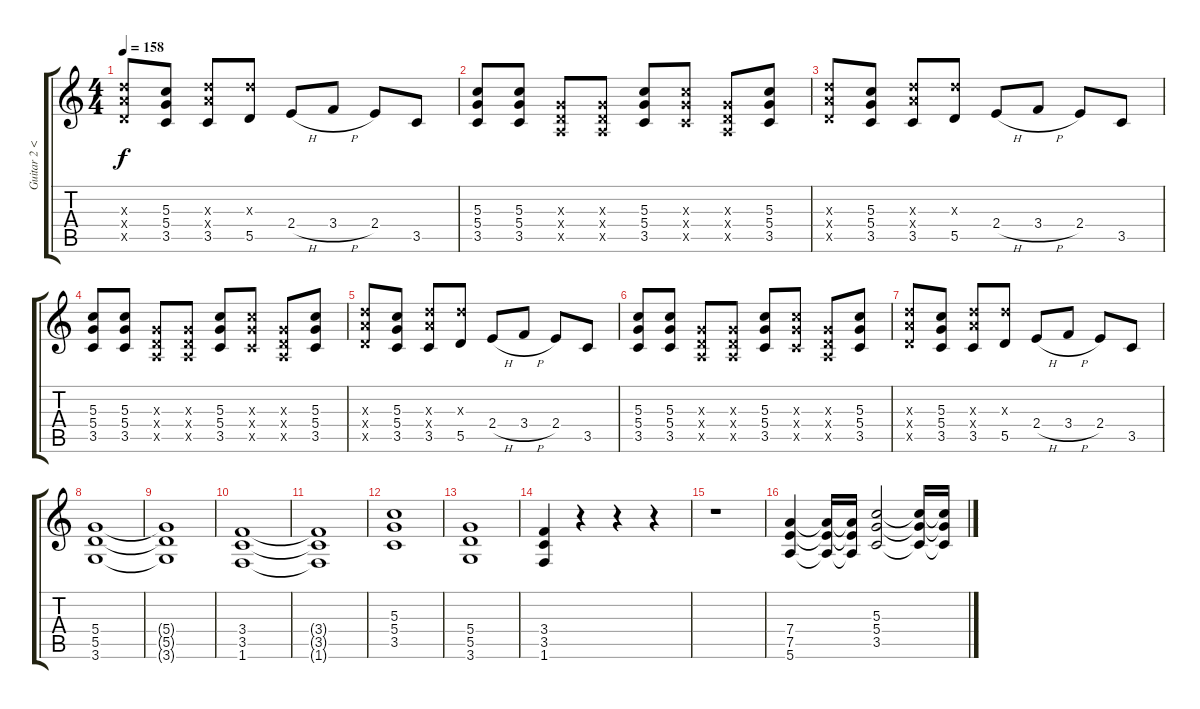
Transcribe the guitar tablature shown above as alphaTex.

\track ("Guitar 2 <distorted>" "Guitar 2 <") {instrument overdrivenguitar}
\staff {score tabs}
\tuning (E4 B3 G3 D3 A2 E2) {hide}
\ts (4 4)
\tempo 158
\clef g2
\ks c
(7.3{x} 7.4{x} 5.5{x}).8{dy f} (5.3 5.4 3.5).8 (7.3{x} 7.4{x} 3.5).8 (7.3{x} 5.5).8 2.4{h}.8 3.4{h}.8 2.4.8 3.5.8 |
(5.3 5.4 3.5).8 (5.3 5.4 3.5).8 (0.3{x} 0.4{x} 0.5{x}).8 (0.3{x} 0.4{x} 0.5{x}).8 (5.3 5.4 3.5).8 (5.3{x} 5.4{x} 3.5{x}).8 (0.3{x} 0.4{x} 0.5{x}).8 (5.3 5.4 3.5).8 |
(7.3{x} 7.4{x} 5.5{x}).8 (5.3 5.4 3.5).8 (7.3{x} 7.4{x} 3.5).8 (7.3{x} 5.5).8 2.4{h}.8 3.4{h}.8 2.4.8 3.5.8 |
(5.3 5.4 3.5).8 (5.3 5.4 3.5).8 (0.3{x} 0.4{x} 0.5{x}).8 (0.3{x} 0.4{x} 0.5{x}).8 (5.3 5.4 3.5).8 (5.3{x} 5.4{x} 3.5{x}).8 (0.3{x} 0.4{x} 0.5{x}).8 (5.3 5.4 3.5).8 |
(7.3{x} 7.4{x} 5.5{x}).8 (5.3 5.4 3.5).8 (7.3{x} 7.4{x} 3.5).8 (7.3{x} 5.5).8 2.4{h}.8 3.4{h}.8 2.4.8 3.5.8 |
(5.3 5.4 3.5).8 (5.3 5.4 3.5).8 (0.3{x} 0.4{x} 0.5{x}).8 (0.3{x} 0.4{x} 0.5{x}).8 (5.3 5.4 3.5).8 (5.3{x} 5.4{x} 3.5{x}).8 (0.3{x} 0.4{x} 0.5{x}).8 (5.3 5.4 3.5).8 |
(7.3{x} 7.4{x} 5.5{x}).8 (5.3 5.4 3.5).8 (7.3{x} 7.4{x} 3.5).8 (7.3{x} 5.5).8 2.4{h}.8 3.4{h}.8 2.4.8 3.5.8 |
\section ("" "")
(5.4 5.5 3.6).1 |
(5.4{t} 5.5{t} 3.6{t}).1 |
(3.4 3.5 1.6).1 |
(3.4{t} 3.5{t} 1.6{t}).1 |
(5.3 5.4 3.5).1 |
(5.4 5.5 3.6).1 |
(3.4 3.5 1.6).4 r.4 r.4 r.4 |
r.1 |
(7.4 7.5 5.6).4 (7.4{t} 7.5{t} 5.6{t}).16 (7.4{t} 7.5{t} 5.6{t}).16 (5.3 5.4 3.5).2 (5.3{t} 5.4{t} 3.5{t}).16 (5.3{t} 5.4{t} 3.5{t}).16
